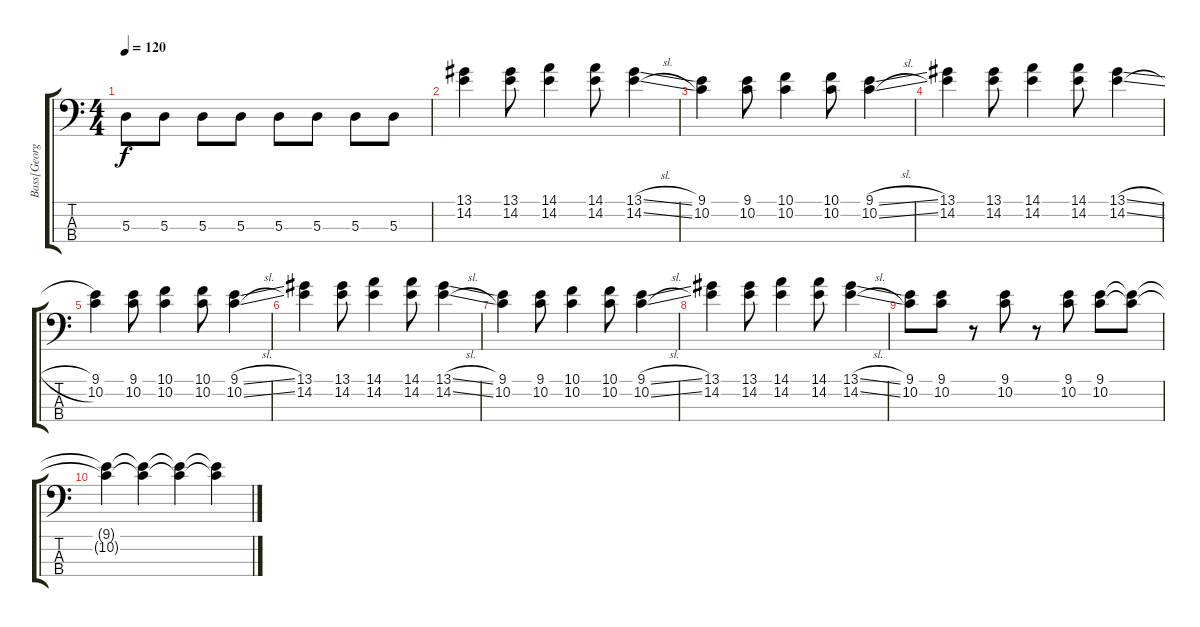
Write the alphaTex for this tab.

\track ("Bass[Georg Listing]" "Bass[Georg") {instrument electricbasspick}
\staff {score tabs}
\tuning (G2 D2 A1 E1) {hide}
\ts (4 4)
\tempo 120
\clef f4
\ks c
5.3.8{dy f} 5.3.8 5.3.8 5.3.8 5.3.8 5.3.8 5.3.8 5.3.8 |
(13.1 14.2).4 (13.1 14.2).8 (14.1 14.2).4 (14.1 14.2).8 (13.1{sl} 14.2{sl}).4 |
(9.1 10.2).4 (9.1 10.2).8 (10.1 10.2).4 (10.1 10.2).8 (9.1{sl} 10.2{sl}).4 |
(13.1 14.2).4 (13.1 14.2).8 (14.1 14.2).4 (14.1 14.2).8 (13.1{sl} 14.2{sl}).4 |
(9.1 10.2).4 (9.1 10.2).8 (10.1 10.2).4 (10.1 10.2).8 (9.1{sl} 10.2{sl}).4 |
(13.1 14.2).4 (13.1 14.2).8 (14.1 14.2).4 (14.1 14.2).8 (13.1{sl} 14.2{sl}).4 |
(9.1 10.2).4 (9.1 10.2).8 (10.1 10.2).4 (10.1 10.2).8 (9.1{sl} 10.2{sl}).4 |
(13.1 14.2).4 (13.1 14.2).8 (14.1 14.2).4 (14.1 14.2).8 (13.1{sl} 14.2{sl}).4 |
(9.1 10.2).8 (9.1 10.2).8 r.8 (9.1 10.2).8 r.8 (9.1 10.2).8 (9.1 10.2).8 (9.1{t} 10.2{t}).8 |
(9.1{t} 10.2{t}).4 (9.1{t} 10.2{t}).4 (9.1{t} 10.2{t}).4 (9.1{t} 10.2{t}).4
